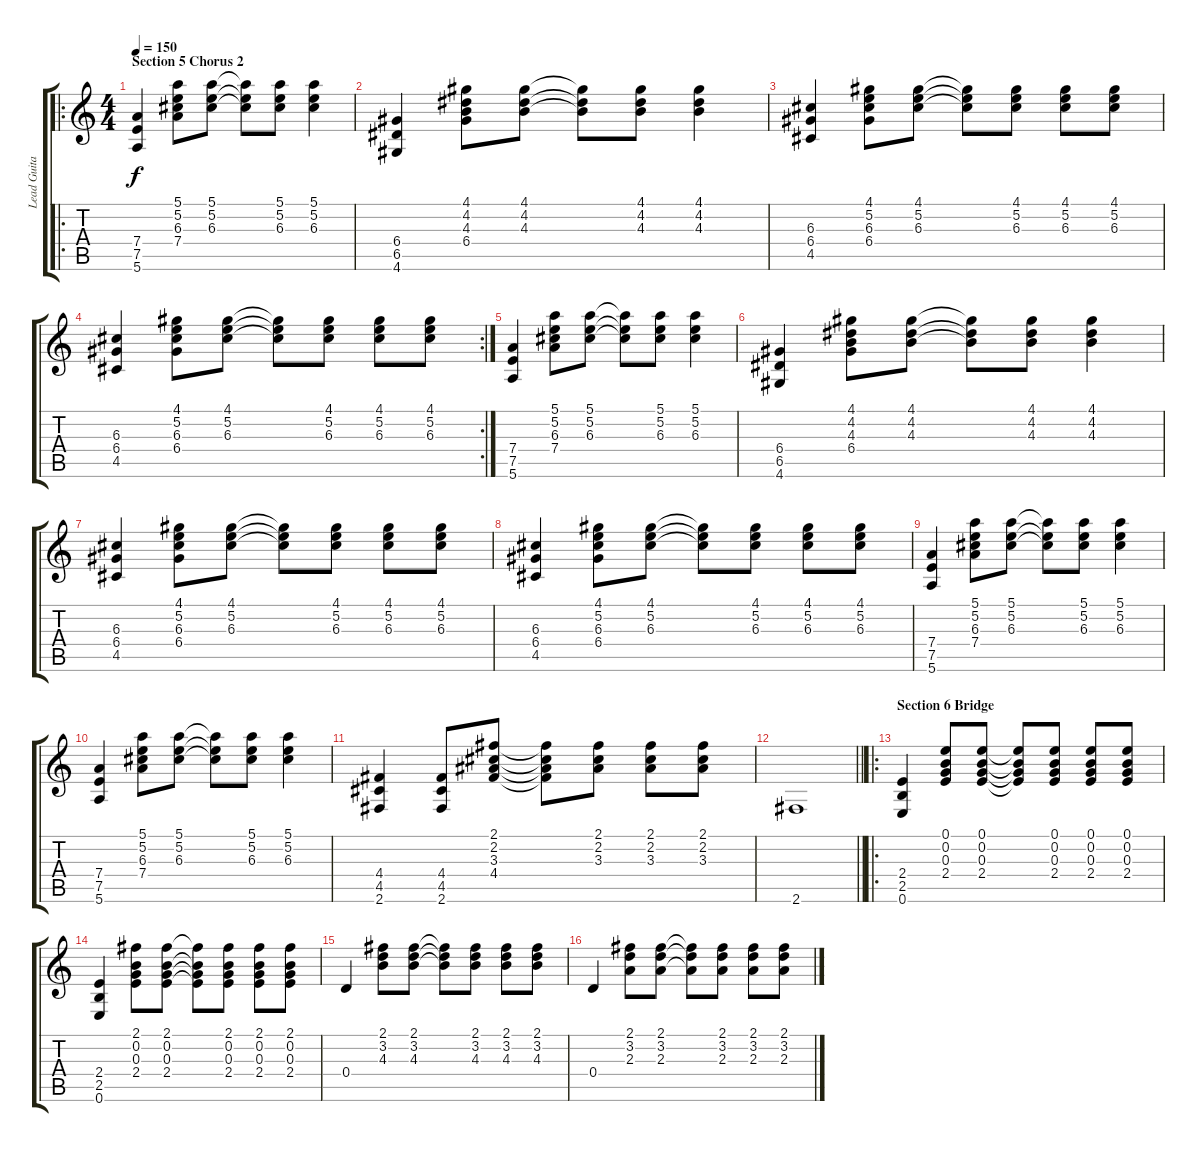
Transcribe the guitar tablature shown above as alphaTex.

\track ("Lead Guitar" "Lead Guita") {instrument electricguitarclean}
\staff {score tabs}
\tuning (E4 B3 G3 D3 A2 E2) {hide}
\ro
\ts (4 4)
\section ("" "Section 5 Chorus 2")
\tempo 150
\clef g2
\ks c
(7.4 7.5 5.6).4{dy f} (5.1 5.2 6.3 7.4).8 (5.1 5.2 6.3).8 (5.1{t} 5.2{t} 6.3{t}).8 (5.1 5.2 6.3).8 (5.1 5.2 6.3).4 |
(6.4 6.5 4.6).4 (4.1 4.2 4.3 6.4).8 (4.1 4.2 4.3).8 (4.1{t} 4.2{t} 4.3{t}).8 (4.1 4.2 4.3).8 (4.1 4.2 4.3).4 |
(6.3 6.4 4.5).4 (4.1 5.2 6.3 6.4).8 (4.1 5.2 6.3).8 (4.1{t} 5.2{t} 6.3{t}).8 (4.1 5.2 6.3).8 (4.1 5.2 6.3).8 (4.1 5.2 6.3).8 |
\rc 2
(6.3 6.4 4.5).4 (4.1 5.2 6.3 6.4).8 (4.1 5.2 6.3).8 (4.1{t} 5.2{t} 6.3{t}).8 (4.1 5.2 6.3).8 (4.1 5.2 6.3).8 (4.1 5.2 6.3).8 |
(7.4 7.5 5.6).4 (5.1 5.2 6.3 7.4).8 (5.1 5.2 6.3).8 (5.1{t} 5.2{t} 6.3{t}).8 (5.1 5.2 6.3).8 (5.1 5.2 6.3).4 |
(6.4 6.5 4.6).4 (4.1 4.2 4.3 6.4).8 (4.1 4.2 4.3).8 (4.1{t} 4.2{t} 4.3{t}).8 (4.1 4.2 4.3).8 (4.1 4.2 4.3).4 |
(6.3 6.4 4.5).4 (4.1 5.2 6.3 6.4).8 (4.1 5.2 6.3).8 (4.1{t} 5.2{t} 6.3{t}).8 (4.1 5.2 6.3).8 (4.1 5.2 6.3).8 (4.1 5.2 6.3).8 |
(6.3 6.4 4.5).4 (4.1 5.2 6.3 6.4).8 (4.1 5.2 6.3).8 (4.1{t} 5.2{t} 6.3{t}).8 (4.1 5.2 6.3).8 (4.1 5.2 6.3).8 (4.1 5.2 6.3).8 |
(7.4 7.5 5.6).4 (5.1 5.2 6.3 7.4).8 (5.1 5.2 6.3).8 (5.1{t} 5.2{t} 6.3{t}).8 (5.1 5.2 6.3).8 (5.1 5.2 6.3).4 |
(7.4 7.5 5.6).4 (5.1 5.2 6.3 7.4).8 (5.1 5.2 6.3).8 (5.1{t} 5.2{t} 6.3{t}).8 (5.1 5.2 6.3).8 (5.1 5.2 6.3).4 |
(4.4 4.5 2.6).4 (4.4 4.5 2.6).8 (2.1 2.2 3.3 4.4).8 (2.1{t} 2.2{t} 3.3{t} 4.4{t}).8 (2.1 2.2 3.3).8 (2.1 2.2 3.3).8 (2.1 2.2 3.3).8 |
\barLineRight lightlight
2.6.1 |
\ro
\section ("" "Section 6 Bridge")
(2.4 2.5 0.6).4 (0.1 0.2 0.3 2.4).8 (0.1 0.2 0.3 2.4).8 (0.1{t} 0.2{t} 0.3{t} 2.4{t}).8 (0.1 0.2 0.3 2.4).8 (0.1 0.2 0.3 2.4).8 (0.1 0.2 0.3 2.4).8 |
(2.4 2.5 0.6).4 (2.1 0.2 0.3 2.4).8 (2.1 0.2 0.3 2.4).8 (2.1{t} 0.2{t} 0.3{t} 2.4{t}).8 (2.1 0.2 0.3 2.4).8 (2.1 0.2 0.3 2.4).8 (2.1 0.2 0.3 2.4).8 |
0.4.4 (2.1 3.2 4.3).8 (2.1 3.2 4.3).8 (2.1{t} 3.2{t} 4.3{t}).8 (2.1 3.2 4.3).8 (2.1 3.2 4.3).8 (2.1 3.2 4.3).8 |
0.4.4 (2.1 3.2 2.3).8 (2.1 3.2 2.3).8 (2.1{t} 3.2{t} 2.3{t}).8 (2.1 3.2 2.3).8 (2.1 3.2 2.3).8 (2.1 3.2 2.3).8
